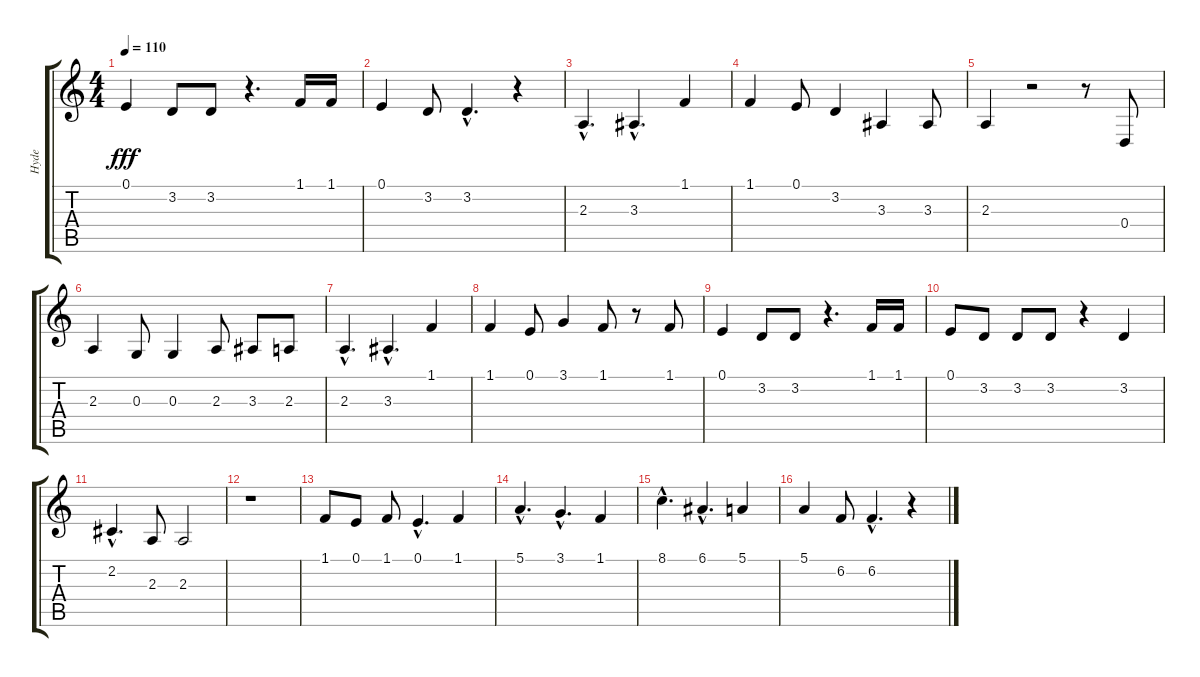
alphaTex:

\track ("Hyde" "Hyde") {instrument flute}
\staff {score tabs}
\tuning (E4 B3 G3 D3 A2 E2) {hide}
\ts (4 4)
\tempo 110
\clef g2
\ks c
0.1.4{dy fff} 3.2.8 3.2.8 r.4{d} 1.1.16 1.1.16 |
0.1.4 3.2.8 3.2{hac}.4{d} r.4 |
2.3{hac}.4{d} 3.3{hac}.4{d} 1.1.4 |
1.1.4 0.1.8 3.2.4 3.3.4 3.3.8 |
2.3.4 r.2 r.8 0.4.8 |
2.3.4 0.3.8 0.3.4 2.3.8 3.3.8 2.3.8 |
2.3{hac}.4{d} 3.3{hac}.4{d} 1.1.4 |
1.1.4 0.1.8 3.1.4 1.1.8 r.8 1.1.8 |
0.1.4 3.2.8 3.2.8 r.4{d} 1.1.16 1.1.16 |
0.1.8 3.2.8 3.2.8 3.2.8 r.4 3.2.4 |
2.2{hac}.4{d} 2.3.8 2.3.2 |
r.1 |
1.1.8 0.1.8 1.1.8 0.1{hac}.4{d} 1.1.4 |
5.1{hac}.4{d} 3.1{hac}.4{d} 1.1.4 |
8.1{hac}.4{d} 6.1{hac}.4{d} 5.1.4 |
5.1.4 6.2.8 6.2{hac}.4{d} r.4
